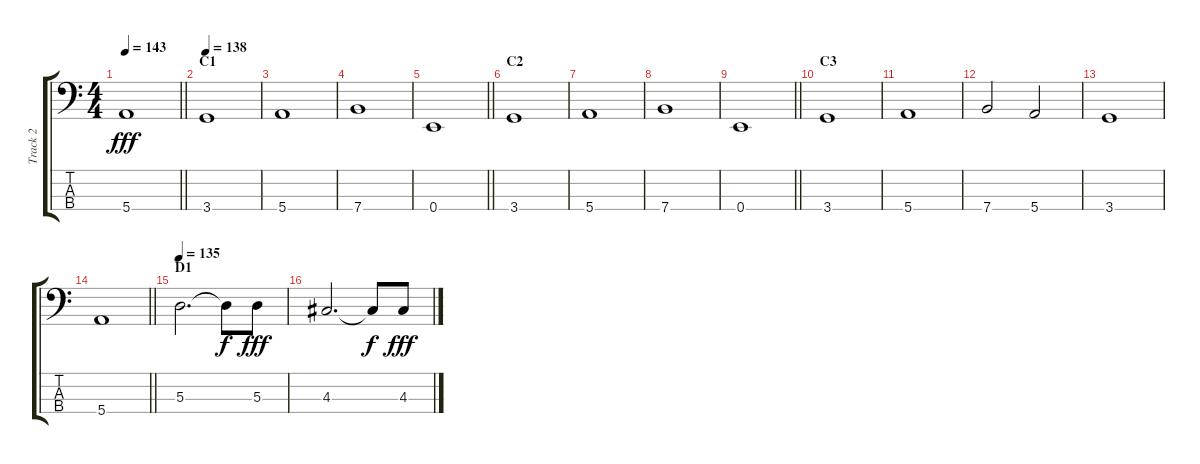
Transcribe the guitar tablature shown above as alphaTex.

\track ("Track 2" "Track 2") {instrument electricbassfinger}
\staff {score tabs}
\tuning (G2 D2 A1 E1) {hide}
\ts (4 4)
\tempo 143
\clef f4
\barLineRight lightlight
\ks c
5.4.1{dy fff} |
\section ("" "C1")
\tempo 138
3.4.1 |
5.4.1 |
7.4.1 |
\barLineRight lightlight
0.4.1 |
\section ("" "C2")
3.4.1 |
5.4.1 |
7.4.1 |
\barLineRight lightlight
0.4.1 |
\section ("" "C3")
3.4.1 |
5.4.1 |
7.4.2 5.4.2 |
3.4.1 |
\barLineRight lightlight
5.4.1 |
\section ("" "D1")
\tempo 135
5.3.2{d} 5.3{t}.8{dy f} 5.3.8{dy fff} |
4.3.2{d} 4.3{t}.8{dy f} 4.3.8{dy fff}
